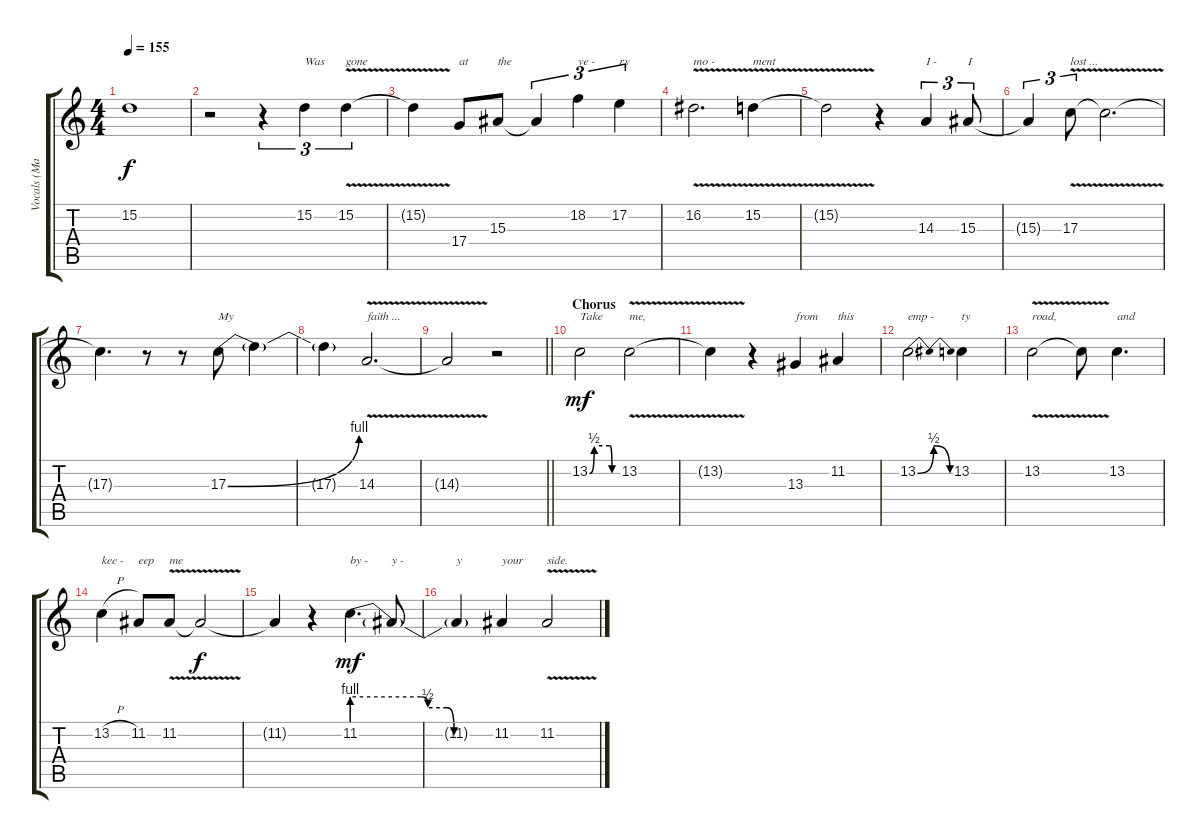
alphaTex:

\track ("Vocals (Marcela)" "Vocals (Ma") {instrument lead6voice}
\staff {score tabs}
\tuning (E4 B3 G3 D3 A2 E2) {hide}
\ts (4 4)
\tempo 155
\clef g2
\ks c
15.2{t}.1{dy f} |
r.2 r.4{tu (3 2)} 15.2.4{tu (3 2) txt "Was"} 15.2{v}.4{tu (3 2) txt "gone"} |
15.2{t}.4 17.4.8{txt "at"} 15.3.8{txt "the"} 15.3{t}.4{tu (3 2)} 18.2.4{tu (3 2) txt "ve -"} 17.2.4{tu (3 2) txt "ry"} |
16.2{v}.2{d txt "mo -"} 15.2{v}.4{txt "ment"} |
15.2{t}.2 r.4 14.3.4{tu (3 2) txt "I -"} 15.3.8{tu (3 2) txt "I"} |
15.3{t}.4{tu (3 2)} 17.3{v}.8{tu (3 2) txt "lost ..."} 17.3{t}.2{d} |
17.3{t}.4{d} r.8 r.8 17.3{be (bend 0 0 60 4)}.8{txt "My"} 17.3{t}.4 |
17.3{t}.4 14.3{v}.2{d txt "faith ..."} |
\barLineRight lightlight
14.3{t}.2 r.2 |
\section ("" "Chorus")
13.2{be (custom 0 0 10 2 43 2 48 0 60 0)}.2{txt "Take" dy mf volume 14} 13.2{v}.2{txt "me,"} |
13.2{t}.4 r.4 13.3.4{txt "from"} 11.2.4{txt "this"} |
13.2{be (bendrelease 0 0 7 2 55 2 60 0)}.2{d txt "emp -"} 13.2.4{txt "ty"} |
13.2{v}.2{txt "road,"} 13.2{t}.8 13.2.4{d txt "and"} |
13.2{h}.4{txt "kee -"} 11.2.8{txt "eep"} 11.2{v}.8{txt "me"} 11.2{t}.2{dy f} |
11.2{t}.4 r.4 11.2{be (custom 0 4 29 4 32 2 40 2 43 0 60 0)}.4{d txt "by -" dy mf} 11.2{t}.8{txt "y -"} |
11.2{t}.4{txt "y"} 11.2.4{txt "your"} 11.2{v}.2{txt "side."}
